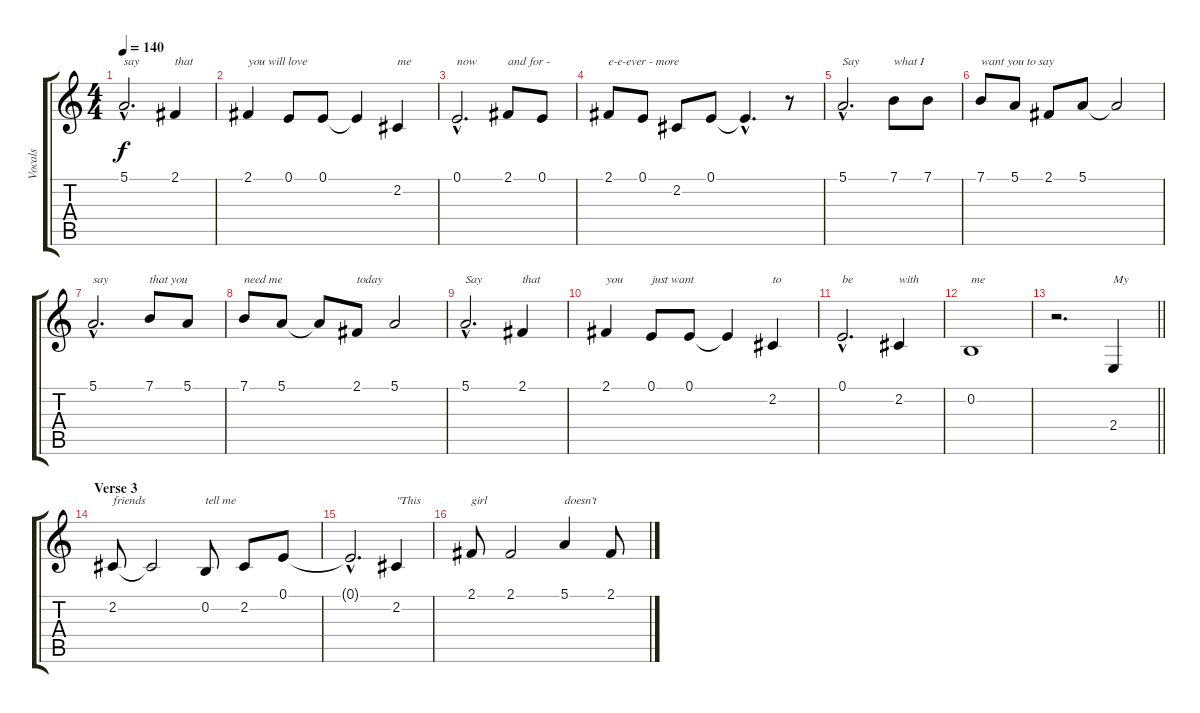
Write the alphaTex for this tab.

\track ("Vocals" "Vocals") {instrument tenorsax}
\staff {score tabs}
\tuning (E4 B3 G3 D3 A2 E2) {hide}
\ts (4 4)
\tempo 140
\clef g2
\ks c
5.1{hac}.2{d txt "say" dy f} 2.1.4{txt "that"} |
2.1.4{txt "you will love"} 0.1.8 0.1.8 0.1{t}.4 2.2.4{txt "me"} |
0.1{hac}.2{d txt "now"} 2.1.8{txt "and for -"} 0.1.8 |
2.1.8{txt "e-e-ever - more"} 0.1.8 2.2.8 0.1.8 0.1{hac t}.4{d} r.8 |
5.1{hac}.2{d txt "Say"} 7.1.8{txt "what I"} 7.1.8 |
7.1.8{txt "want you to say"} 5.1.8 2.1.8 5.1.8 5.1{t}.2 |
5.1{hac}.2{d txt "say"} 7.1.8{txt "that you"} 5.1.8 |
7.1.8{txt "need me"} 5.1.8 5.1{t}.8 2.1.8{txt "today"} 5.1.2 |
5.1{hac}.2{d txt "Say"} 2.1.4{txt "that"} |
2.1.4{txt "you"} 0.1.8{txt "just want"} 0.1.8 0.1{t}.4 2.2.4{txt "to"} |
0.1{hac}.2{d txt "be"} 2.2.4{txt "with"} |
0.2.1{txt "me"} |
\barLineRight lightlight
r.2{d} 2.4.4{txt "My"} |
\section ("" "Verse 3")
2.2.8{txt "friends"} 2.2{t}.2 0.2.8{txt "tell me"} 2.2.8 0.1.8 |
0.1{hac t}.2{d} 2.2.4{txt "\"This "} |
2.1.8{txt "girl"} 2.1.2 5.1.4{txt "doesn't"} 2.1.8
